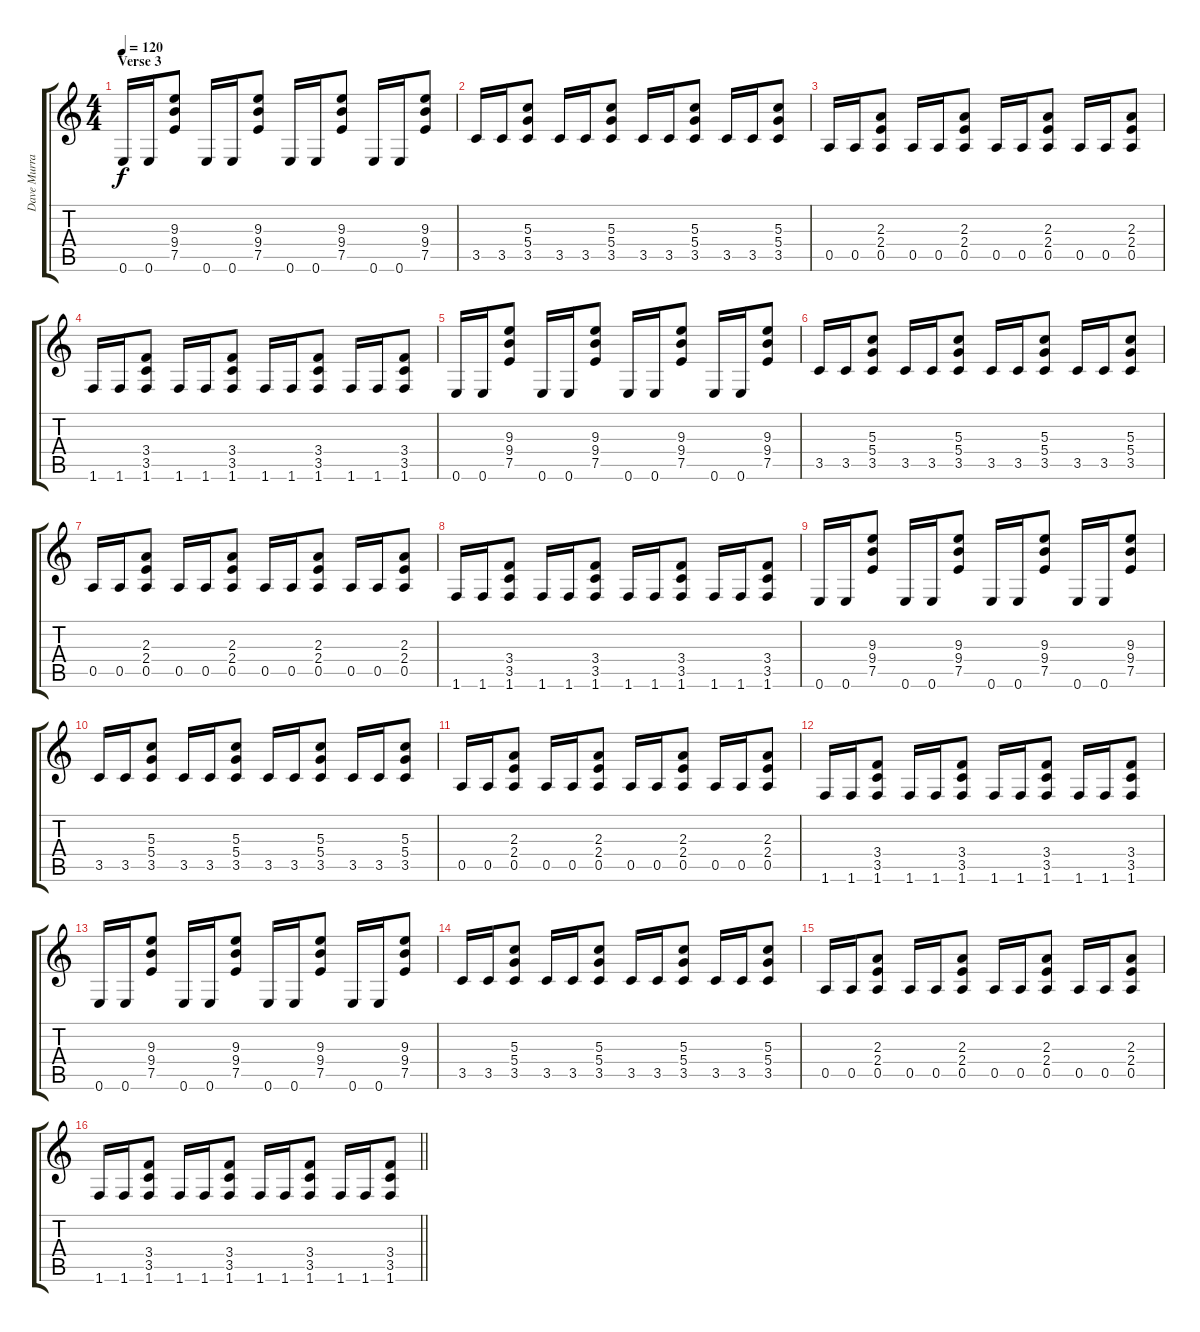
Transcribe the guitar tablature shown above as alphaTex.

\track ("Dave Murray" "Dave Murra") {instrument distortionguitar}
\staff {score tabs}
\tuning (E4 B3 G3 D3 A2 E2) {hide}
\ts (4 4)
\section ("" "Verse 3")
\tempo 120
\clef g2
\ks c
0.6.16{dy f} 0.6.16 (9.3 9.4 7.5).8 0.6.16 0.6.16 (9.3 9.4 7.5).8 0.6.16 0.6.16 (9.3 9.4 7.5).8 0.6.16 0.6.16 (9.3 9.4 7.5).8 |
3.5.16 3.5.16 (5.3 5.4 3.5).8 3.5.16 3.5.16 (5.3 5.4 3.5).8 3.5.16 3.5.16 (5.3 5.4 3.5).8 3.5.16 3.5.16 (5.3 5.4 3.5).8 |
0.5.16 0.5.16 (2.3 2.4 0.5).8 0.5.16 0.5.16 (2.3 2.4 0.5).8 0.5.16 0.5.16 (2.3 2.4 0.5).8 0.5.16 0.5.16 (2.3 2.4 0.5).8 |
1.6.16 1.6.16 (3.4 3.5 1.6).8 1.6.16 1.6.16 (3.4 3.5 1.6).8 1.6.16 1.6.16 (3.4 3.5 1.6).8 1.6.16 1.6.16 (3.4 3.5 1.6).8 |
0.6.16 0.6.16 (9.3 9.4 7.5).8 0.6.16 0.6.16 (9.3 9.4 7.5).8 0.6.16 0.6.16 (9.3 9.4 7.5).8 0.6.16 0.6.16 (9.3 9.4 7.5).8 |
3.5.16 3.5.16 (5.3 5.4 3.5).8 3.5.16 3.5.16 (5.3 5.4 3.5).8 3.5.16 3.5.16 (5.3 5.4 3.5).8 3.5.16 3.5.16 (5.3 5.4 3.5).8 |
0.5.16 0.5.16 (2.3 2.4 0.5).8 0.5.16 0.5.16 (2.3 2.4 0.5).8 0.5.16 0.5.16 (2.3 2.4 0.5).8 0.5.16 0.5.16 (2.3 2.4 0.5).8 |
1.6.16 1.6.16 (3.4 3.5 1.6).8 1.6.16 1.6.16 (3.4 3.5 1.6).8 1.6.16 1.6.16 (3.4 3.5 1.6).8 1.6.16 1.6.16 (3.4 3.5 1.6).8 |
0.6.16 0.6.16 (9.3 9.4 7.5).8 0.6.16 0.6.16 (9.3 9.4 7.5).8 0.6.16 0.6.16 (9.3 9.4 7.5).8 0.6.16 0.6.16 (9.3 9.4 7.5).8 |
3.5.16 3.5.16 (5.3 5.4 3.5).8 3.5.16 3.5.16 (5.3 5.4 3.5).8 3.5.16 3.5.16 (5.3 5.4 3.5).8 3.5.16 3.5.16 (5.3 5.4 3.5).8 |
0.5.16 0.5.16 (2.3 2.4 0.5).8 0.5.16 0.5.16 (2.3 2.4 0.5).8 0.5.16 0.5.16 (2.3 2.4 0.5).8 0.5.16 0.5.16 (2.3 2.4 0.5).8 |
1.6.16 1.6.16 (3.4 3.5 1.6).8 1.6.16 1.6.16 (3.4 3.5 1.6).8 1.6.16 1.6.16 (3.4 3.5 1.6).8 1.6.16 1.6.16 (3.4 3.5 1.6).8 |
0.6.16 0.6.16 (9.3 9.4 7.5).8 0.6.16 0.6.16 (9.3 9.4 7.5).8 0.6.16 0.6.16 (9.3 9.4 7.5).8 0.6.16 0.6.16 (9.3 9.4 7.5).8 |
3.5.16 3.5.16 (5.3 5.4 3.5).8 3.5.16 3.5.16 (5.3 5.4 3.5).8 3.5.16 3.5.16 (5.3 5.4 3.5).8 3.5.16 3.5.16 (5.3 5.4 3.5).8 |
0.5.16 0.5.16 (2.3 2.4 0.5).8 0.5.16 0.5.16 (2.3 2.4 0.5).8 0.5.16 0.5.16 (2.3 2.4 0.5).8 0.5.16 0.5.16 (2.3 2.4 0.5).8 |
\barLineRight lightlight
1.6.16 1.6.16 (3.4 3.5 1.6).8 1.6.16 1.6.16 (3.4 3.5 1.6).8 1.6.16 1.6.16 (3.4 3.5 1.6).8 1.6.16 1.6.16 (3.4 3.5 1.6).8
